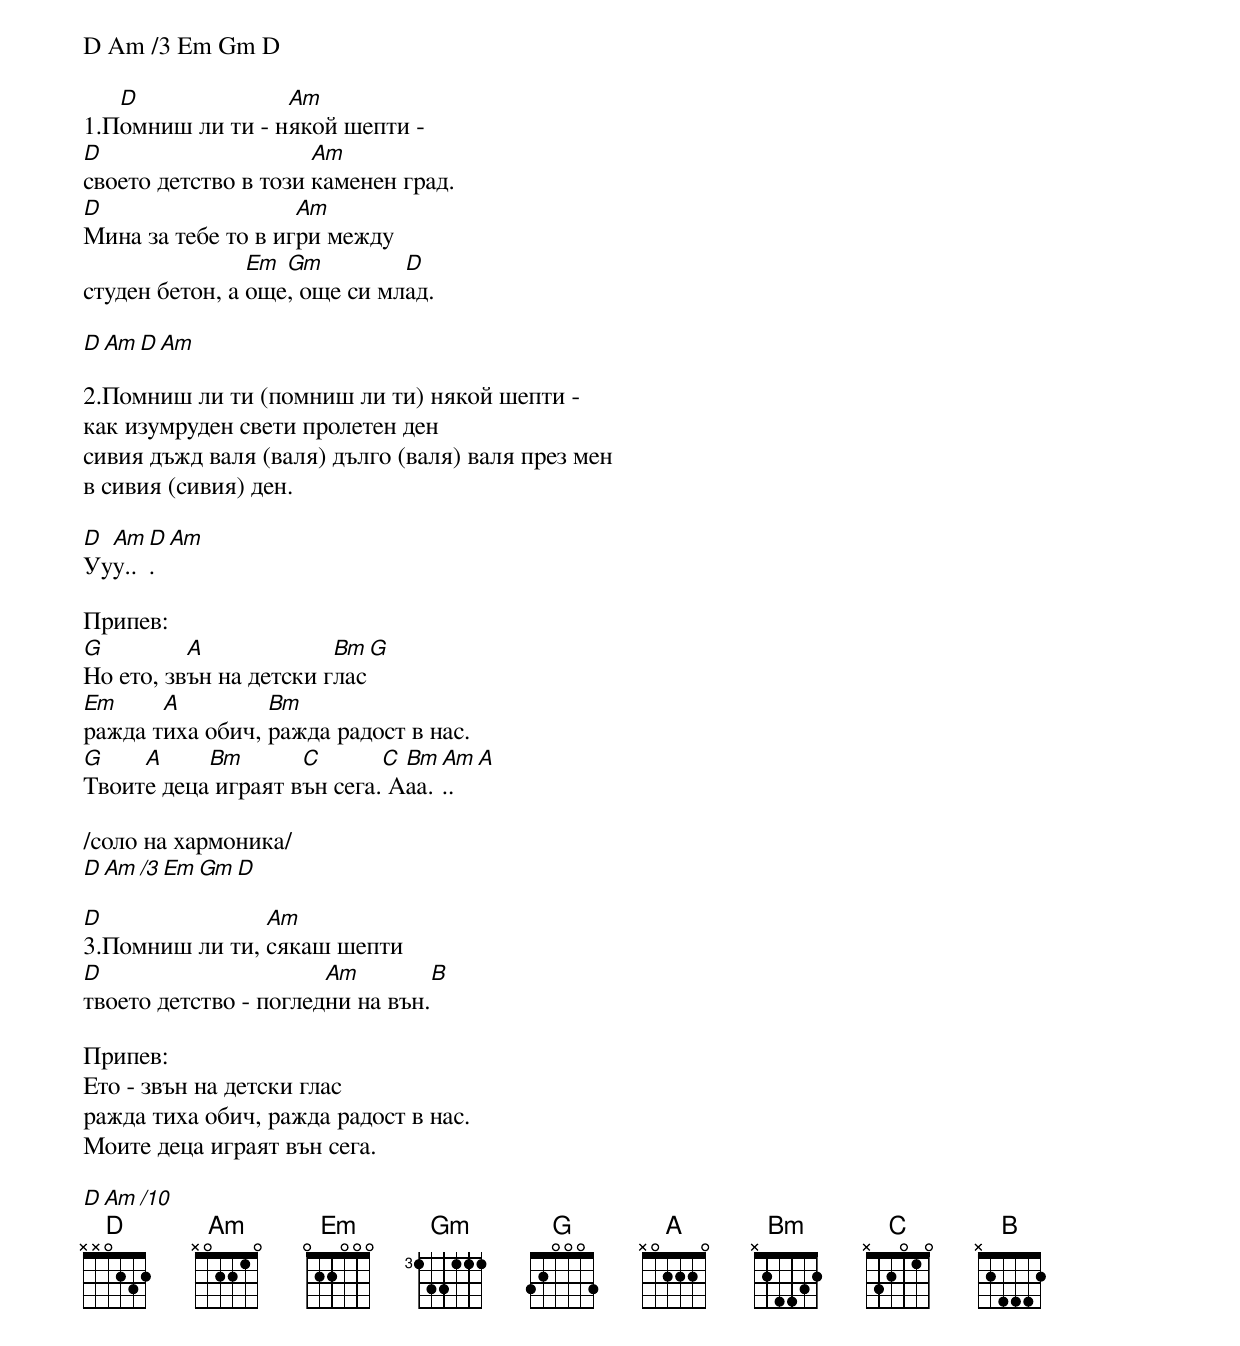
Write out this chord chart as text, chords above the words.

D Am /3 Em Gm D

   D              Am
1.Помниш ли ти - някой шепти -
D                     Am
своето детство в този каменен град.
D                   Am
Мина за тебе то в игри между
                Em Gm         D
студен бетон, а още, още си млад.

D Am D Am

2.Помниш ли ти (помниш ли ти) някой шепти -
как изумруден свети пролетен ден
сивия дъжд валя (валя) дълго (валя) валя през мен
в сивия (сивия) ден.

D Am D Am
Ууу...

Припев:
G         A             Bm  G
Но ето, звън на детски глас
Em     A         Bm
ражда тиха обич, ражда радост в нас.
G    A     Bm       C       C Bm Am A
Твоите деца играят вън сега. Ааа...

/соло на хармоника/
D Am /3 Em Gm D

D               Am
3.Помниш ли ти, сякаш шепти
D                      Am        B
твоето детство - погледни на вън.

Припев:
Ето - звън на детски глас
ражда тиха обич, ражда радост в нас.
Моите деца играят вън сега.

D Am /10
